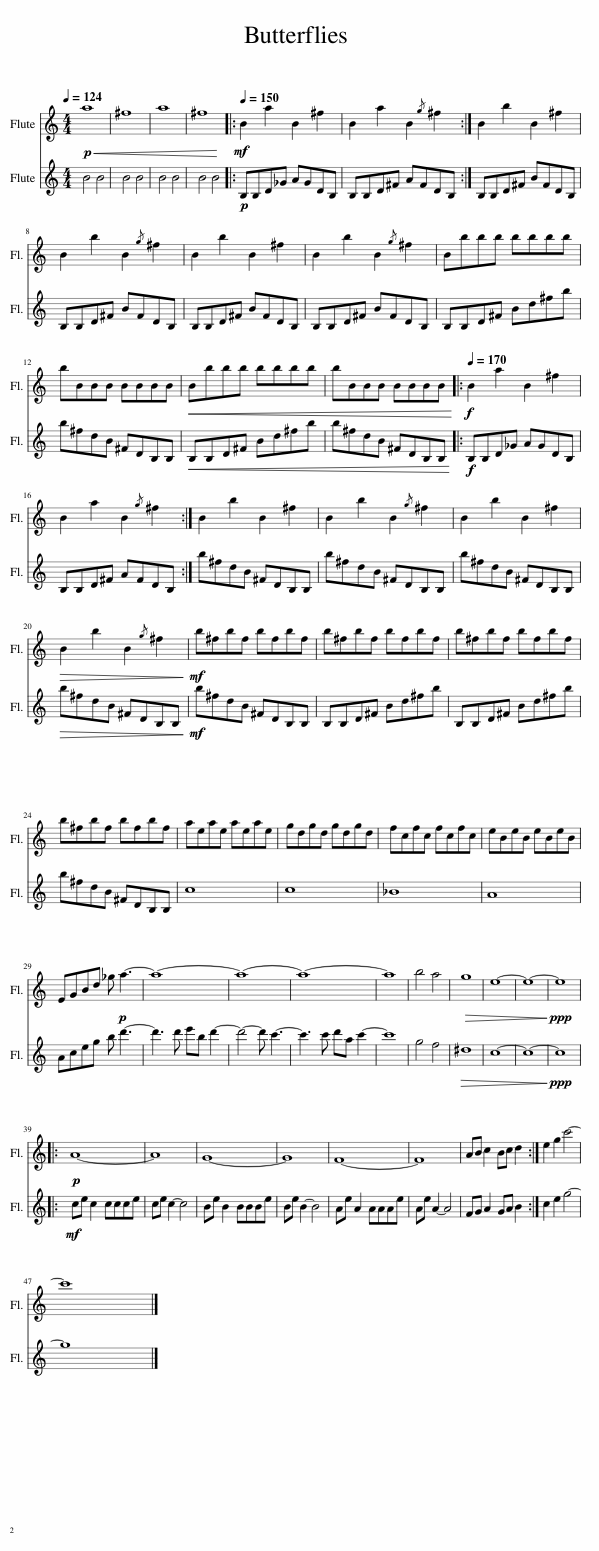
X:1
%%score 1 2
L:1/8
Q:1/4=124
M:4/4
I:linebreak $
K:C
V:1 treble
V:2 treble
V:1
!p!!<(! a8!<)! | ^f8 | a8 | ^f8 |:!mf![Q:1/4=150] B2 a2 B2 ^f2 | %5
 B2 a2 B2{/g} ^f2 :| B2 b2 B2 ^f2 |$ B2 b2 B2{/g} ^f2 | B2 b2 B2 ^f2 | B2 b2 B2{/g} ^f2 | %10
 Bbbb bbbb |$ bBBB BBBB |!<(! Bbbb bbbb!<)! | bBBB BBBB |:!f![Q:1/4=170] B2 a2 B2 ^f2 |$ %15
 B2 a2 B2{/g} ^f2 :| B2 b2 B2 ^f2 | B2 b2 B2{/g} ^f2 | B2 b2 B2 ^f2 |$!>(! B2 b2 B2{/g} ^f2!>)! | %20
!mf! b^fbf bfbf | b^fbf bfbf | b^fbf bfbf |$ b^fbf bfbf | aeae aeae | %25
 gdgd gdgd | fcfc fcfc | eBeB eBeB |$ EGBd _g!p! a3- | a8- | %30
 a8- | a8- | a8 | b4 a4 | g8 | %35
!>(! e8-!>)! | e8- |!ppp! e8 |:$!p! A8- | A8 | %40
 G8- | G8 | F8- | F8 | AB c2 Bc d2 :| %45
 e2 g2 c'4- |$ c'8 |] %47
V:2
 B4 B4 | B4 B4 | B4 B4 | B4 B4 |:!p! B,B,D_G AGDB, | %5
 B,B,D^F AFDB, :| B,B,D^F BFDB, |$ B,B,D^F BFDB, | B,B,D^F BFDB, | B,B,D^F BFDB, | %10
 B,B,D^F Bd^fb |$ b^fdB ^FDB,B, |!<(! B,B,D^F Bd^fb!<)! | b^fdB ^FDB,B, |:!f! B,B,D_G AGDB, |$ %15
 B,B,D^F AFDB, :| b^fdB ^FDB,B, | b^fdB ^FDB,B, | b^fdB ^FDB,B, |$!>(! b^fdB ^FDB,B,!>)! | %20
!mf! b^fdB ^FDB,B, | B,B,D^F Bd^fb | B,B,D^F Bd^fb |$ b^fdB ^FDB,B, | c8 | %25
 c8 | _B8 | A8 |$ Aceg b d'3- | d'3 d' e'b d'2- | %30
 d'4- d' c'3- | c'3 c' d'a c'2- | c'8 | g4 f4 | ^d8 | %35
!>(! c8-!>)! | c8- |!ppp! c8 |:$!mf! ce c2 ccce | ce c2- c4 | %40
 Be B2 BBBe | Be B2- B4 | Ae A2 AAAe | Ae A2- A4 | FG A2 GA B2 :| %45
 c2 e2 g4- |$ g8 |] %47
